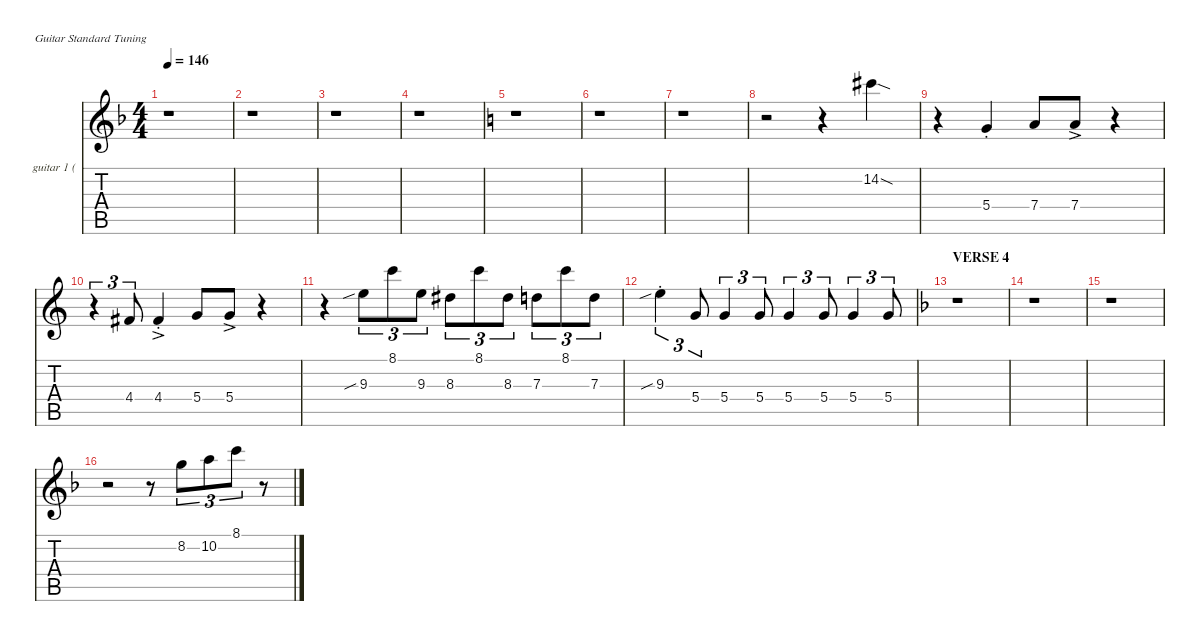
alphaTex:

\defaultSystemsLayout 4
\hideDynamics
\bracketExtendMode nobrackets
\firstSystemTrackNameOrientation horizontal
\otherSystemsTrackNameOrientation horizontal
\track ("guitar 1 (lead)" "guitar 1 (") {instrument distortionguitar}
\staff {score tabs}
\tuning (E4 B3 G3 D3 A2 E2)
\ts (4 4)
\tempo 146
\clef g2
\scale
1.13648
\ks f
r.1{dy pp} |
\scale
0.954505 r.1 |
\scale
0.954505 r.1 |
\scale
0.954505 r.1 |
\scale
1.13099
\ks c
r.1 |
\scale
0.956337 r.1 |
\scale
0.956337 r.1 |
\scale
0.956337 r.2 r.4 14.2{sod}.4 |
\scale
1.08687 r.4 5.4{st}.4{dy mf} 7.4.8 7.4{ac}.8 r.4 |
\scale
0.965147 r.4{tu (3 2)} 4.4.8{tu (3 2)} 4.4{ac st}.4 5.4.8 5.4{ac}.8 r.4 |
\scale
0.965147 r.4 9.3{sib}.8{tu (3 2)} 8.1.8{tu (3 2)} 9.3.8{tu (3 2)} 8.3.8{tu (3 2)} 8.1.8{tu (3 2)} 8.3.8{tu (3 2)} 7.3.8{tu (3 2)} 8.1.8{tu (3 2)} 7.3.8{tu (3 2)} |
\scale
0.982832 9.3{sib st}.4{tu (3 2)} 5.4.8{tu (3 2)} 5.4.4{tu (3 2)} 5.4.8{tu (3 2)} 5.4.4{tu (3 2)} 5.4.8{tu (3 2)} 5.4.4{tu (3 2)} 5.4.8{tu (3 2)} |
\section ("" "VERSE 4")
\scale
1.13648
\ks f
r.1 |
\scale
0.954505 r.1 |
\scale
0.954505 r.1 |
\scale
0.954505 r.2 r.8 8.2.8{tu (3 2) dy pp} 10.2.8{tu (3 2)} 8.1.8{tu (3 2)} r.8
